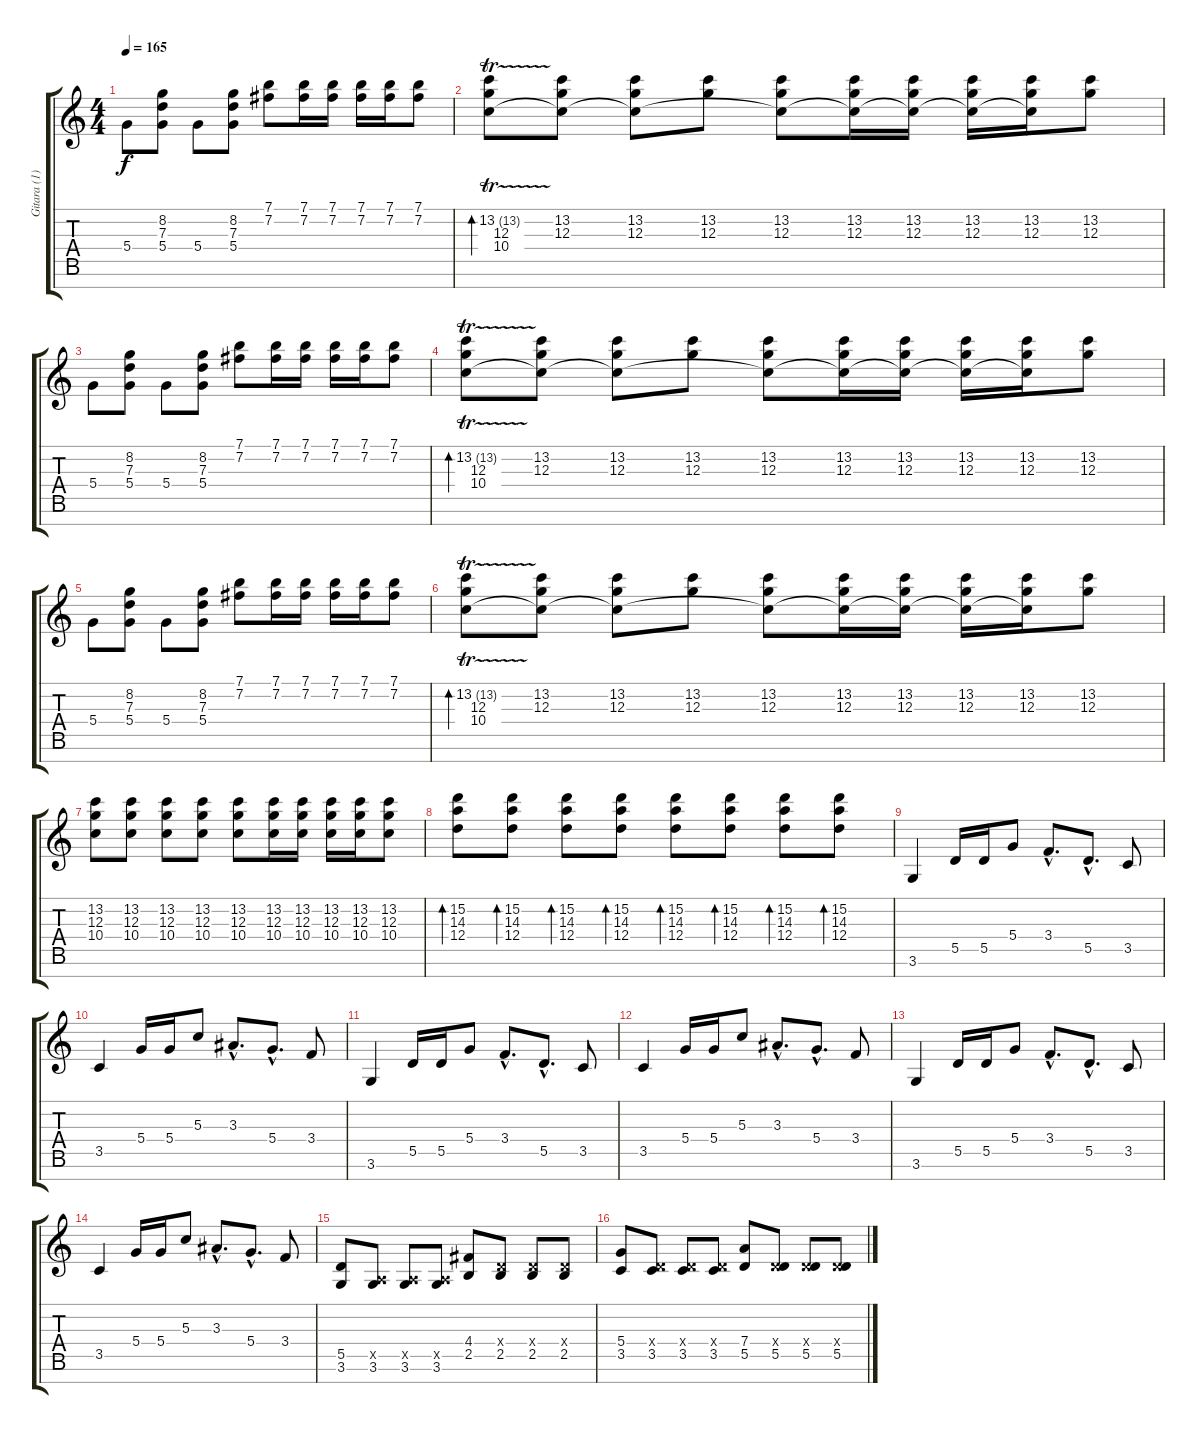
\track ("Gitara (1)" "Gitara (1)") {instrument electricguitarjazz}
\staff {score tabs}
\tuning (E4 B3 G3 D3 A2 E2 B1) {hide}
\ts (4 4)
\tempo 165
\clef g2
\ks c
5.4.8{dy f volume 11} (8.2 7.3 5.4).8 5.4.8 (8.2 7.3 5.4).8 (7.1 7.2).8 (7.1 7.2).16 (7.1 7.2).16 (7.1 7.2).16 (7.1 7.2).16 (7.1 7.2).8 |
(13.2{tr (13 16)} 12.3 10.4).8{bd 480} (13.2 12.3 10.4{t}).8 (13.2 12.3 10.4{t}).8 (13.2 12.3).8 (13.2 12.3 10.4{t}).8 (13.2 12.3 10.4{t}).16 (13.2 12.3 10.4{t}).16 (13.2 12.3 10.4{t}).16 (13.2 12.3 10.4{t}).16 (13.2 12.3).8 |
5.4.8 (8.2 7.3 5.4).8 5.4.8 (8.2 7.3 5.4).8 (7.1 7.2).8 (7.1 7.2).16 (7.1 7.2).16 (7.1 7.2).16 (7.1 7.2).16 (7.1 7.2).8 |
(13.2{tr (13 16)} 12.3 10.4).8{bd 480} (13.2 12.3 10.4{t}).8 (13.2 12.3 10.4{t}).8 (13.2 12.3).8 (13.2 12.3 10.4{t}).8 (13.2 12.3 10.4{t}).16 (13.2 12.3 10.4{t}).16 (13.2 12.3 10.4{t}).16 (13.2 12.3 10.4{t}).16 (13.2 12.3).8 |
5.4.8 (8.2 7.3 5.4).8 5.4.8 (8.2 7.3 5.4).8 (7.1 7.2).8 (7.1 7.2).16 (7.1 7.2).16 (7.1 7.2).16 (7.1 7.2).16 (7.1 7.2).8 |
(13.2{tr (13 16)} 12.3 10.4).8{bd 480} (13.2 12.3 10.4{t}).8 (13.2 12.3 10.4{t}).8 (13.2 12.3).8 (13.2 12.3 10.4{t}).8 (13.2 12.3 10.4{t}).16 (13.2 12.3 10.4{t}).16 (13.2 12.3 10.4{t}).16 (13.2 12.3 10.4{t}).16 (13.2 12.3).8 |
(13.2 12.3 10.4).8 (13.2 12.3 10.4).8 (13.2 12.3 10.4).8 (13.2 12.3 10.4).8 (13.2 12.3 10.4).8 (13.2 12.3 10.4).16 (13.2 12.3 10.4).16 (13.2 12.3 10.4).16 (13.2 12.3 10.4).16 (13.2 12.3 10.4).8 |
(15.2 14.3 12.4).8{bd 480} (15.2 14.3 12.4).8{bd 480} (15.2 14.3 12.4).8{bd 480} (15.2 14.3 12.4).8{bd 480} (15.2 14.3 12.4).8{bd 480} (15.2 14.3 12.4).8{bd 480} (15.2 14.3 12.4).8{bd 480} (15.2 14.3 12.4).8{bd 480} |
3.6.4{volume 15 instrument electricguitarmuted} 5.5.16 5.5.16 5.4.8 3.4{hac}.8{d} 5.5{hac}.8{d} 3.5.8 |
3.5.4 5.4.16 5.4.16 5.3.8 3.3{hac}.8{d} 5.4{hac}.8{d} 3.4.8 |
3.6.4 5.5.16 5.5.16 5.4.8 3.4{hac}.8{d} 5.5{hac}.8{d} 3.5.8 |
3.5.4 5.4.16 5.4.16 5.3.8 3.3{hac}.8{d} 5.4{hac}.8{d} 3.4.8 |
3.6.4 5.5.16 5.5.16 5.4.8 3.4{hac}.8{d} 5.5{hac}.8{d} 3.5.8 |
3.5.4 5.4.16 5.4.16 5.3.8 3.3{hac}.8{d} 5.4{hac}.8{d} 3.4.8 |
(5.5 3.6).8{volume 15 instrument distortionguitar} (0.5{x} 3.6).8 (0.5{x} 3.6).8 (0.5{x} 3.6).8 (4.4 2.5).8 (0.4{x} 2.5).8 (0.4{x} 2.5).8 (0.4{x} 2.5).8 |
(5.4 3.5).8 (0.4{x} 3.5).8 (0.4{x} 3.5).8 (0.4{x} 3.5).8 (7.4 5.5).8 (0.4{x} 5.5).8 (0.4{x} 5.5).8 (0.4{x} 5.5).8
